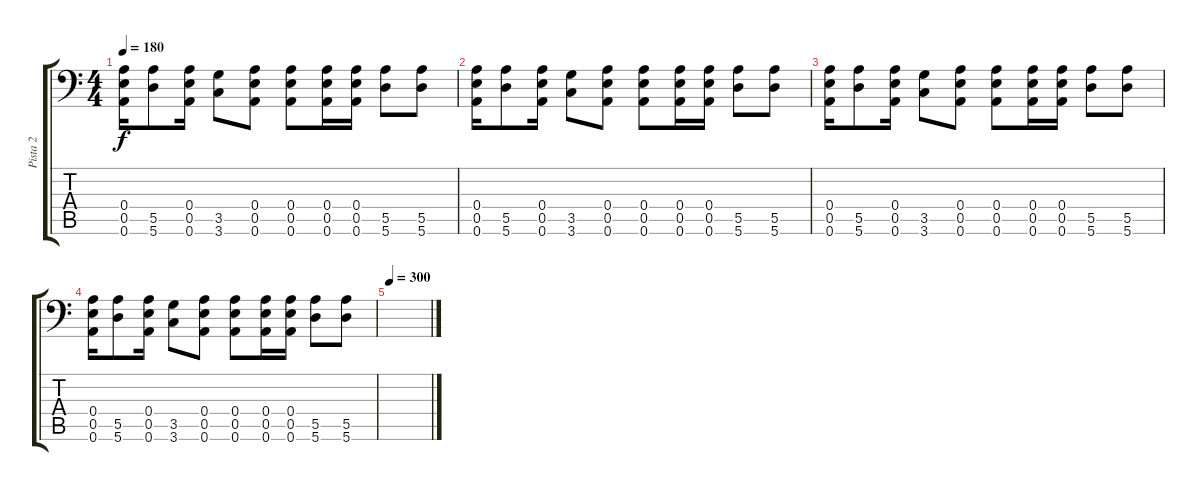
\track ("Pista 2" "Pista 2") {instrument overdrivenguitar}
\staff {score tabs}
\tuning (B3 G3 D3 A2 E2 A1) {hide}
\ts (4 4)
\tempo 180
\clef f4
\ks c
(0.4 0.5 0.6).16{dy f} (5.5 5.6).8 (0.4 0.5 0.6).16 (3.5 3.6).8 (0.4 0.5 0.6).8 (0.4 0.5 0.6).8 (0.4 0.5 0.6).16 (0.4 0.5 0.6).16 (5.5 5.6).8 (5.5 5.6).8 |
(0.4 0.5 0.6).16 (5.5 5.6).8 (0.4 0.5 0.6).16 (3.5 3.6).8 (0.4 0.5 0.6).8 (0.4 0.5 0.6).8 (0.4 0.5 0.6).16 (0.4 0.5 0.6).16 (5.5 5.6).8 (5.5 5.6).8 |
(0.4 0.5 0.6).16 (5.5 5.6).8 (0.4 0.5 0.6).16 (3.5 3.6).8 (0.4 0.5 0.6).8 (0.4 0.5 0.6).8 (0.4 0.5 0.6).16 (0.4 0.5 0.6).16 (5.5 5.6).8 (5.5 5.6).8 |
(0.4 0.5 0.6).16 (5.5 5.6).8 (0.4 0.5 0.6).16 (3.5 3.6).8 (0.4 0.5 0.6).8 (0.4 0.5 0.6).8 (0.4 0.5 0.6).16 (0.4 0.5 0.6).16 (5.5 5.6).8 (5.5 5.6).8 |
\tempo 300
